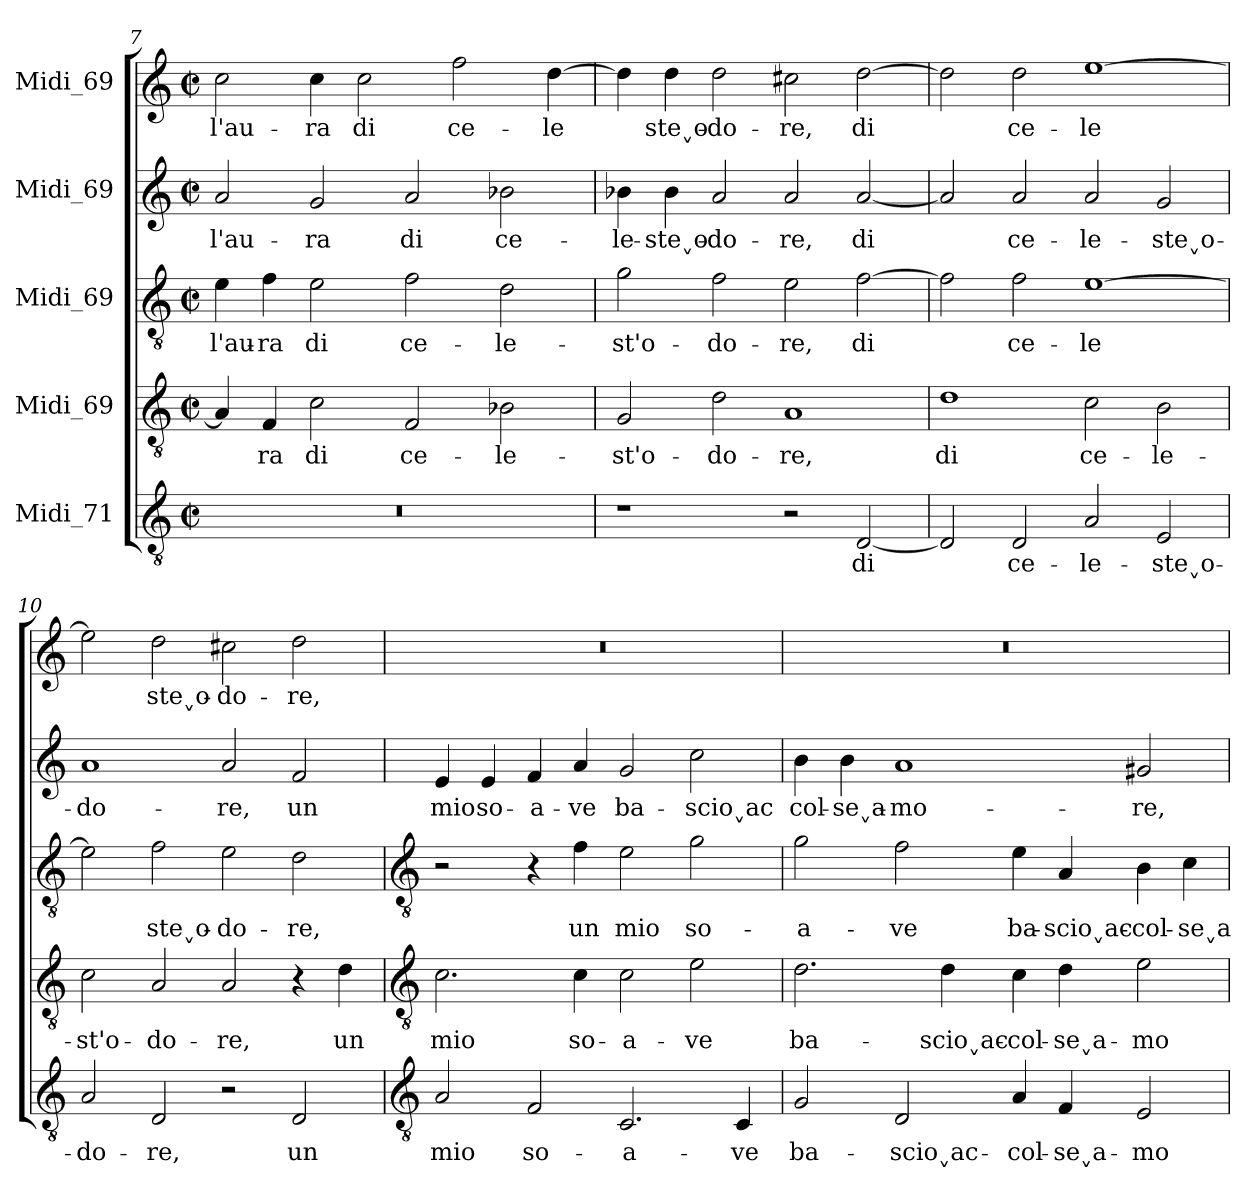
**kern	**text	**kern	**text	**kern	**text	**kern	**text	**kern	**text
*part5	*part5	*part4	*part4	*part3	*part3	*part2	*part2	*part1	*part1
*staff5	*staff5	*staff4	*staff4	*staff3	*staff3	*staff2	*staff2	*staff1	*staff1
*I"Midi_71	*	*I"Midi_69	*	*I"Midi_69	*	*I"Midi_69	*	*I"Midi_69	*
!!LO:LB:g=z
*clefGv2	*	*clefGv2	*	*clefGv2	*	*clefG2	*	*clefG2	*
*k[]	*	*k[]	*	*k[]	*	*k[]	*	*k[]	*
*C:	*	*C:	*	*C:	*	*C:	*	*C:	*
*M4/2	*	*M4/2	*	*M4/2	*	*M4/2	*	*M4/2	*
*met(c|)	*	*met(c|)	*	*met(c|)	*	*met(c|)	*	*met(c|)	*
=7	=7	=7	=7	=7	=7	=7	=7	=7	=7
!	!	!	!	!	!LO:LY:b	!	!LO:LY:b	!	!LO:LY:b
0r	.	4A]	.	4e	l'au-	2a	l'au-	2cc	l'au-
!	!	!	!LO:LY:b	!	!LO:LY:b	!	!	!	!
.	.	4F	ra	4f	-ra	.	.	.	.
!	!	!	!LO:LY:b	!	!LO:LY:b	!	!LO:LY:b	!	!LO:LY:b
.	.	2c	di	2e	di	2g	-ra	4cc	-ra
!	!	!	!	!	!	!	!	!	!LO:LY:b
.	.	.	.	.	.	.	.	2cc	di
!	!	!	!LO:LY:b	!	!LO:LY:b	!	!LO:LY:b	!	!
.	.	2F	ce-	2f	ce-	2a	di	.	.
!	!	!	!	!	!	!	!	!	!LO:LY:b
.	.	.	.	.	.	.	.	2ff	ce-
!	!	!	!LO:LY:b	!	!LO:LY:b	!	!LO:LY:b	!	!
.	.	2B-X	-le-	2d	-le-	2b-X	ce-	.	.
!	!	!	!	!	!	!	!	!	!LO:LY:b
.	.	.	.	.	.	.	.	[4dd	-le
=8	=8	=8	=8	=8	=8	=8	=8	=8	=8
!	!	!	!LO:LY:b	!	!LO:LY:b	!	!LO:LY:b	!	!
1r	.	2G	-st'o-	2g	-st'o-	4b-X	-le-	4dd]	.
!	!	!	!	!	!	!	!LO:LY:b	!	!LO:LY:b
.	.	.	.	.	.	4b-	-steˬo-	4dd	steˬo-
!	!	!	!LO:LY:b	!	!LO:LY:b	!	!LO:LY:b	!	!LO:LY:b
.	.	2d	-do-	2f	-do-	2a	-do-	2dd	-do-
!	!	!	!LO:LY:b	!	!LO:LY:b	!	!LO:LY:b	!	!LO:LY:b
2r	.	1A	-re,	2e	-re,	2a	-re,	2cc#X	-re,
!	!LO:LY:b	!	!	!	!LO:LY:b	!	!LO:LY:b	!	!LO:LY:b
[2D	di	.	.	[2f	di	[2a	di	[2dd	di
=9	=9	=9	=9	=9	=9	=9	=9	=9	=9
!	!	!	!LO:LY:b	!	!	!	!	!	!
2D]	.	1d	di	2f]	.	2a]	.	2dd]	.
!	!LO:LY:b	!	!	!	!LO:LY:b	!	!LO:LY:b	!	!LO:LY:b
2D	ce-	.	.	2f	ce-	2a	ce-	2dd	ce-
!	!LO:LY:b	!	!LO:LY:b	!	!LO:LY:b	!	!LO:LY:b	!	!LO:LY:b
2A	-le-	2c	ce-	[1e	-le	2a	-le-	[1ee	-le
!	!LO:LY:b	!	!LO:LY:b	!	!	!	!LO:LY:b	!	!
2E	-steˬo-	2B	-le-	.	.	2g	-steˬo-	.	.
=10	=10	=10	=10	=10	=10	=10	=10	=10	=10
!	!LO:LY:b	!	!LO:LY:b	!	!	!	!LO:LY:b	!	!
2A	-do-	2c	-st'o-	2e]	.	1a	-do-	2ee]	.
!	!LO:LY:b	!	!LO:LY:b	!	!LO:LY:b	!	!	!	!LO:LY:b
2D	-re,	2A	-do-	2f	steˬo-	.	.	2dd	steˬo-
!	!	!	!LO:LY:b	!	!LO:LY:b	!	!LO:LY:b	!	!LO:LY:b
2r	.	2A	-re,	2e	-do-	2a	-re,	2cc#	-do-
!	!LO:LY:b	!	!	!	!LO:LY:b	!	!LO:LY:b	!	!LO:LY:b
2D	un	4r	.	2d	-re,	2f	un	2dd	-re,
!	!	!	!LO:LY:b	!	!	!	!	!	!
.	.	4d	un	.	.	.	.	.	.
!!LO:LB:g=z
=11	=11	=11	=11	=11	=11	=11	=11	=11	=11
*clefGv2	*	*clefGv2	*	*clefGv2	*	*	*	*	*
!	!LO:LY:b	!	!LO:LY:b	!	!	!	!LO:LY:b	!	!
2A	mio	2.c	mio	2r	.	4e	mio	0r	.
!	!	!	!	!	!	!	!LO:LY:b	!	!
.	.	.	.	.	.	4e	so-	.	.
!	!LO:LY:b	!	!	!	!	!	!LO:LY:b	!	!
2F	so-	.	.	4r	.	4f	-a-	.	.
!	!	!	!LO:LY:b	!	!LO:LY:b	!	!LO:LY:b	!	!
.	.	4c	so-	4f	un	4a	-ve	.	.
!	!LO:LY:b	!	!LO:LY:b	!	!LO:LY:b	!	!LO:LY:b	!	!
2.C	-a-	2c	-a-	2e	mio	2g	ba-	.	.
!	!	!	!LO:LY:b	!	!LO:LY:b	!	!LO:LY:b	!	!
.	.	2e	-ve	2g	so-	2cc	-scioˬac	.	.
!	!LO:LY:b	!	!	!	!	!	!	!	!
4C	-ve	.	.	.	.	.	.	.	.
=12	=12	=12	=12	=12	=12	=12	=12	=12	=12
!	!LO:LY:b	!	!LO:LY:b	!	!LO:LY:b	!	!LO:LY:b	!	!
2G	ba-	2.d	ba-	2g	-a-	4b	col-	0r	.
!	!	!	!	!	!	!	!LO:LY:b	!	!
.	.	.	.	.	.	4b	-seˬa-	.	.
!	!LO:LY:b	!	!	!	!LO:LY:b	!	!LO:LY:b	!	!
2D	-scioˬac-	.	.	2f	-ve	1a	-mo-	.	.
!	!	!	!LO:LY:b	!	!	!	!	!	!
.	.	4d	-scioˬac-	.	.	.	.	.	.
!	!LO:LY:b	!	!LO:LY:b	!	!LO:LY:b	!	!	!	!
4A	-col-	4c	-col-	4e	ba-	.	.	.	.
!	!LO:LY:b	!	!LO:LY:b	!	!LO:LY:b	!	!	!	!
4F	-seˬa-	4d	-seˬa-	4A	-scioˬac-	.	.	.	.
!	!LO:LY:b	!	!LO:LY:b	!	!LO:LY:b	!	!LO:LY:b	!	!
2E	-mo-	2e	-mo-	4B	-col-	2g#X	-re,	.	.
!	!	!	!	!	!LO:LY:b	!	!	!	!
.	.	.	.	4c	-seˬa-	.	.	.	.
=	=	=	=	=	=	=	=	=	=
*-	*-	*-	*-	*-	*-	*-	*-	*-	*-
